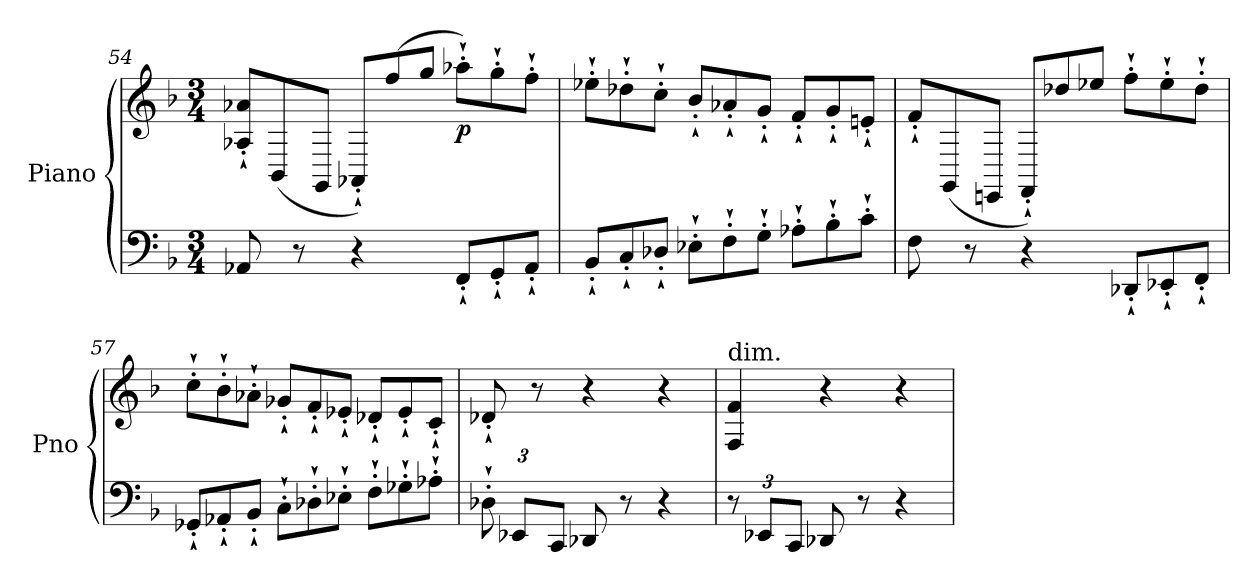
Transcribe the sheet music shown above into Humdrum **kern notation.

**kern	**kern	**dynam
*part1	*part1	*part1
*staff2	*staff1	*staff1/2
*I"Piano	*	*
*I'Pno	*	*
*clefF4	*clefG2	*
*k[b-]	*k[b-]	*
*F:	*F:	*
*M3/4	*M3/4	*
*	*Xtuplet	*
=54	=54	=54
8AA-X/	12A-X/'` 12a-X/'`L	.
.	(<12BB-/	.
8r	.	.
.	12GG/J	.
4r	12AA-X'`/L)	.
.	(>12ff/	.
.	12gg/J	.
*Xtuplet	*	*
!	!	!LO:DY:b
12FF'`/L	12aa-X'`\L)	p
12GG'`/	12gg'`\	.
12AA-'`/J	12ff'`\J	.
=55	=55	=55
12BB-'`/L	12ee-X'`\L	.
12C'`/	12dd-X'`\	.
12D-X'`/J	12cc'`\J	.
12E-X'`\L	12b-'`/L	.
12F'`\	12a-X'`/	.
12G'`\J	12g'`/J	.
12A-X'`\L	12f'`/L	.
12B-'`\	12g'`/	.
12c'`\J	12en'`/J	.
!!LO:PB:g=z
=56	=56	=56
8F\	12f'`/L	.
.	(<12GG/	.
8r	.	.
.	12EEn/J	.
4r	12FF'`/L)	.
.	12dd-X/	.
.	12ee-X/J	.
12DD-X'`/L	12ff'`\L	.
12EE-X'`/	12ee-'`\	.
12FF'`/J	12dd-'`\J	.
=57	=57	=57
12GG-X'`/L	12cc'`\L	.
12AA-X'`/	12b-'`\	.
12BB-'`/J	12a-X'`\J	.
12C'`\L	12g-X'`/L	.
12D-X'`\	12f'`/	.
12E-X'`\J	12e-X'`/J	.
12F'`\L	12d-X'`/L	.
12G-X'`\	12e-'`/	.
12A-X'`\J	12c'`/J	.
=58	=58	=58
*tuplet	*	*
*Xbrackettup	*	*
12D-X'`\	8d-X'`/	.
12EE-X/L	.	.
.	8r	.
12CC/J	.	.
8DD-X/	4r	.
8r	.	.
4r	4r	.
=59	=59	=59
!	!LO:TX:a:t=dim.	!
12r	4F/ 4f/	.
12EE-X/L	.	.
12CC/J	.	.
8DD-X/	4r	.
8r	.	.
4r	4r	.
=	=	=
*-	*-	*-
